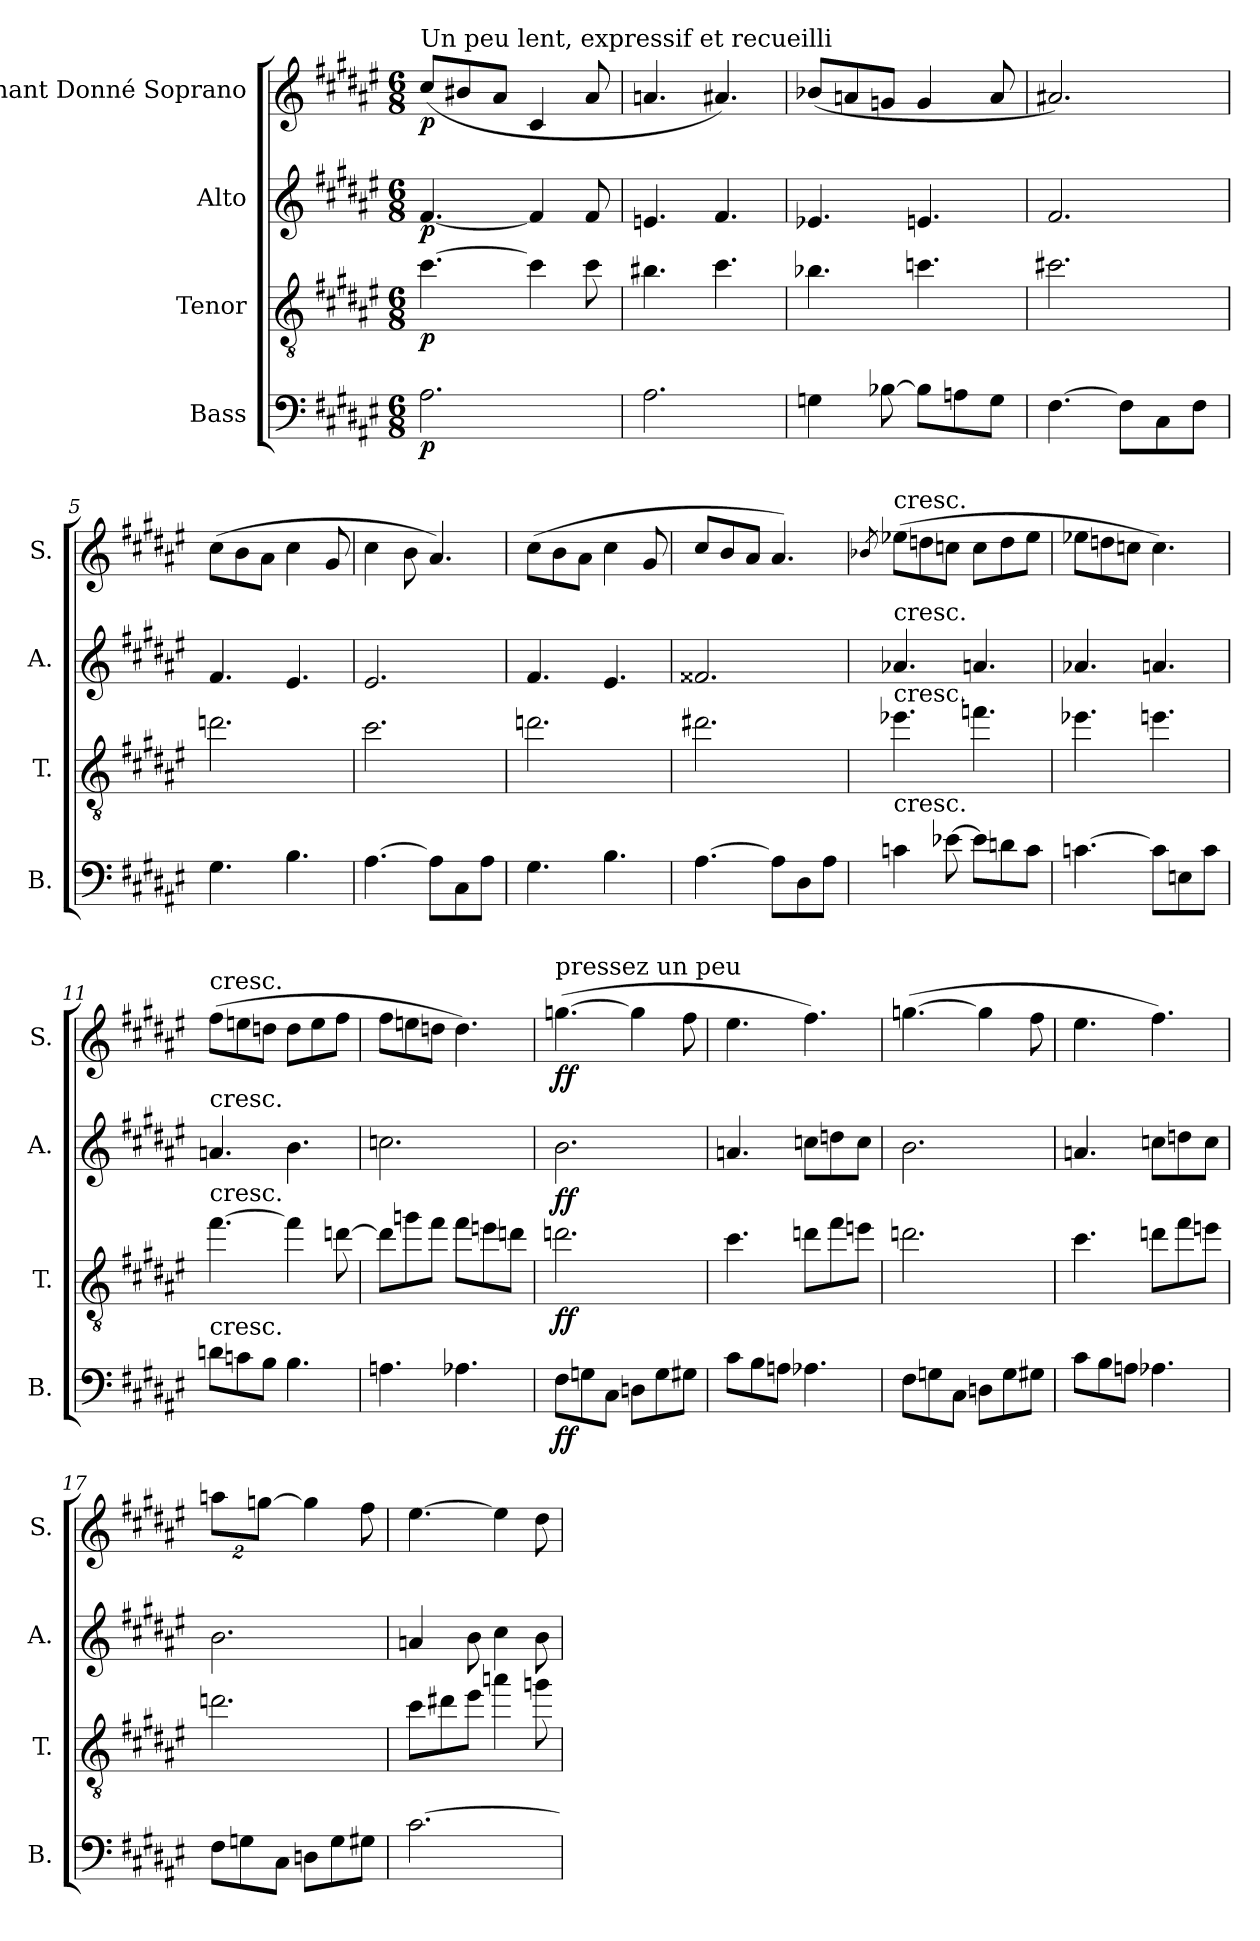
**kern	**dynam	**kern	**dynam	**kern	**dynam	**kern	**dynam
*part4	*part4	*part3	*part3	*part2	*part2	*part1	*part1
*staff4	*staff4	*staff3	*staff3	*staff2	*staff2	*staff1	*staff1
*I"Bass	*	*I"Tenor	*	*I"Alto	*	*I"Chant Donné Soprano	*
*I'B.	*	*I'T.	*	*I'A.	*	*I'S.	*
*clefF4	*	*clefGv2	*	*clefG2	*	*clefG2	*
*	*	*ITrd7c12	*	*	*	*	*
*k[f#c#g#d#a#e#]	*	*k[f#c#g#d#a#e#]	*	*k[f#c#g#d#a#e#]	*	*k[f#c#g#d#a#e#]	*
*F#:	*	*F#:	*	*F#:	*	*F#:	*
*M6/8	*	*M6/8	*	*M6/8	*	*M6/8	*
=1	=1	=1	=1	=1	=1	=1	=1
!	!	!	!	!	!	!LO:TX:a:t=Un peu lent, expressif et recueilli	!
!	!LO:DY:b	!	!LO:DY:b	!	!LO:DY:b	!	!LO:DY:b
2.A#\	p	[>4.c#\	p	[<4.f#/	p	(8cc#/L	p
.	.	.	.	.	.	8b#X/	.
.	.	.	.	.	.	8a#/J	.
.	.	4c#\]	.	4f#/]	.	4c#/	.
.	.	8c#\	.	8f#/	.	8a#/	.
=2	=2	=2	=2	=2	=2	=2	=2
2.A#\	.	4.B#X\	.	4.en/	.	4.an/	.
.	.	4.c#\	.	4.f#/	.	4.a#X/)	.
=3	=3	=3	=3	=3	=3	=3	=3
4Gn\	.	4.B-X\	.	4.e-X/	.	(8b-X/L	.
.	.	.	.	.	.	8an/	.
[>8B-X\	.	.	.	.	.	8gn/J	.
8B-\L]	.	4.cn\	.	4.en/	.	4g/	.
8An\	.	.	.	.	.	.	.
8G\J	.	.	.	.	.	8a/	.
=4	=4	=4	=4	=4	=4	=4	=4
[>4.F#\	.	2.c#X\	.	2.f#/	.	2.a#X/)	.
8F#\L]	.	.	.	.	.	.	.
8C#\	.	.	.	.	.	.	.
8F#\J	.	.	.	.	.	.	.
!!LO:LB:g=z
=5	=5	=5	=5	=5	=5	=5	=5
4.G#\	.	2.dn\	.	4.f#/	.	(8cc#\L	.
.	.	.	.	.	.	8b\	.
.	.	.	.	.	.	8a#\J	.
4.B\	.	.	.	4.e#/	.	4cc#\	.
.	.	.	.	.	.	8g#/	.
=6	=6	=6	=6	=6	=6	=6	=6
[>4.A#\	.	2.c#\	.	2.e#/	.	4cc#\	.
.	.	.	.	.	.	8b\	.
8A#\L]	.	.	.	.	.	4.a#/)	.
8C#\	.	.	.	.	.	.	.
8A#\J	.	.	.	.	.	.	.
=7	=7	=7	=7	=7	=7	=7	=7
4.G#\	.	2.dn\	.	4.f#/	.	(8cc#\L	.
.	.	.	.	.	.	8b\	.
.	.	.	.	.	.	8a#\J	.
4.B\	.	.	.	4.e#/	.	4cc#\	.
.	.	.	.	.	.	8g#/	.
=8	=8	=8	=8	=8	=8	=8	=8
[>4.A#\	.	2.d#X\	.	2.f##X/	.	8cc#/L	.
.	.	.	.	.	.	8b/	.
.	.	.	.	.	.	8a#/J	.
8A#\L]	.	.	.	.	.	4.a#/)	.
8D#\	.	.	.	.	.	.	.
8A#\J	.	.	.	.	.	.	.
!!LO:PB:g=z
=9	=9	=9	=9	=9	=9	=9	=9
.	.	.	.	.	.	8qb-X/	.
!	!	!	!	!	!	!LO:TX:a:t=cresc.	!
!	!	!	!	!LO:TX:a:t=cresc.	!	!	!
!	!	!LO:TX:a:t=cresc.	!	!	!	!	!
!LO:TX:a:t=cresc.	!	!	!	!	!	!	!
4cn\	.	4.e-X\	.	4.a-X/	.	(8ee-X\L	.
.	.	.	.	.	.	8ddn\	.
[>8e-X\	.	.	.	.	.	8ccn\J	.
8e-\L]	.	4.fn\	.	4.an/	.	8cc\L	.
8dn\	.	.	.	.	.	8dd\	.
8c\J	.	.	.	.	.	8ee-\J	.
=10	=10	=10	=10	=10	=10	=10	=10
[>4.cn\	.	4.e-X\	.	4.a-X/	.	8ee-X\L	.
.	.	.	.	.	.	8ddn\	.
.	.	.	.	.	.	8ccn\J	.
8c\L]	.	4.en\	.	4.an/	.	4.cc\)	.
8En\	.	.	.	.	.	.	.
8c\J	.	.	.	.	.	.	.
=11	=11	=11	=11	=11	=11	=11	=11
!	!	!	!	!	!	!LO:TX:a:t=cresc.	!
!	!	!	!	!LO:TX:a:t=cresc.	!	!	!
!	!	!LO:TX:a:t=cresc.	!	!	!	!	!
!LO:TX:a:t=cresc.	!	!	!	!	!	!	!
8dn\L	.	[>4.f#\	.	4.an/	.	(8ff#\L	.
8cn\	.	.	.	.	.	8een\	.
8B\J	.	.	.	.	.	8ddn\J	.
4.B\	.	4f#\]	.	4.b\	.	8dd\L	.
.	.	.	.	.	.	8ee\	.
.	.	[>8dn\	.	.	.	8ff#\J	.
=12	=12	=12	=12	=12	=12	=12	=12
4.An\	.	8d\L]	.	2.ccn\	.	8ff#\L	.
.	.	8gn\	.	.	.	8een\	.
.	.	8f#\J	.	.	.	8ddn\J	.
4.A-X\	.	8f#\L	.	.	.	4.dd\)	.
.	.	8en\	.	.	.	.	.
.	.	8dn\J	.	.	.	.	.
!!LO:LB:g=z
=13	=13	=13	=13	=13	=13	=13	=13
!	!	!	!	!	!	!LO:TX:a:t=pressez un peu	!
!	!LO:DY:b	!	!LO:DY:b	!	!LO:DY:b	!	!LO:DY:b
8F#\L	ff	2.dn\	ff	2.b\	ff	([4.ggn\	ff
8Gn\	.	.	.	.	.	.	.
8C#\J	.	.	.	.	.	.	.
8Dn\L	.	.	.	.	.	4gg\]	.
8G\	.	.	.	.	.	.	.
8G#X\J	.	.	.	.	.	8ff#\	.
=14	=14	=14	=14	=14	=14	=14	=14
8c#\L	.	4.c#\	.	4.an/	.	4.ee#\	.
8B\	.	.	.	.	.	.	.
8An\J	.	.	.	.	.	.	.
4.A-X\	.	8dn\L	.	8ccn\L	.	4.ff#\)	.
.	.	8f#\	.	8ddn\	.	.	.
.	.	8en\J	.	8cc\J	.	.	.
=15	=15	=15	=15	=15	=15	=15	=15
8F#\L	.	2.dn\	.	2.b\	.	([4.ggn\	.
8Gn\	.	.	.	.	.	.	.
8C#\J	.	.	.	.	.	.	.
8Dn\L	.	.	.	.	.	4gg\]	.
8G\	.	.	.	.	.	.	.
8G#X\J	.	.	.	.	.	8ff#\	.
=16	=16	=16	=16	=16	=16	=16	=16
8c#\L	.	4.c#\	.	4.an/	.	4.ee#\	.
8B\	.	.	.	.	.	.	.
8An\J	.	.	.	.	.	.	.
4.A-X\	.	8dn\L	.	8ccn\L	.	4.ff#\)	.
.	.	8f#\	.	8ddn\	.	.	.
.	.	8en\J	.	8cc\J	.	.	.
!!LO:LB:g=z
=17	=17	=17	=17	=17	=17	=17	=17
*	*	*	*	*	*	*Xbrackettup	*
8F#\L	.	2.dn\	.	2.b\	.	16%3aan\L	.
8Gn\	.	.	.	.	.	.	.
.	.	.	.	.	.	[16%3ggn\J	.
8C#\J	.	.	.	.	.	.	.
8Dn\L	.	.	.	.	.	4gg\]	.
8G\	.	.	.	.	.	.	.
8G#X\J	.	.	.	.	.	8ff#\	.
=18	=18	=18	=18	=18	=18	=18	=18
[>2.c#\	.	8c#\L	.	4an/	.	[>4.ee#\	.
.	.	8d#X\	.	.	.	.	.
.	.	8e#\J	.	8b\	.	.	.
.	.	4an\	.	4cc#\	.	4ee#\]	.
.	.	8gn\	.	8b\	.	8dd#\	.
=	=	=	=	=	=	=	=
*-	*-	*-	*-	*-	*-	*-	*-
